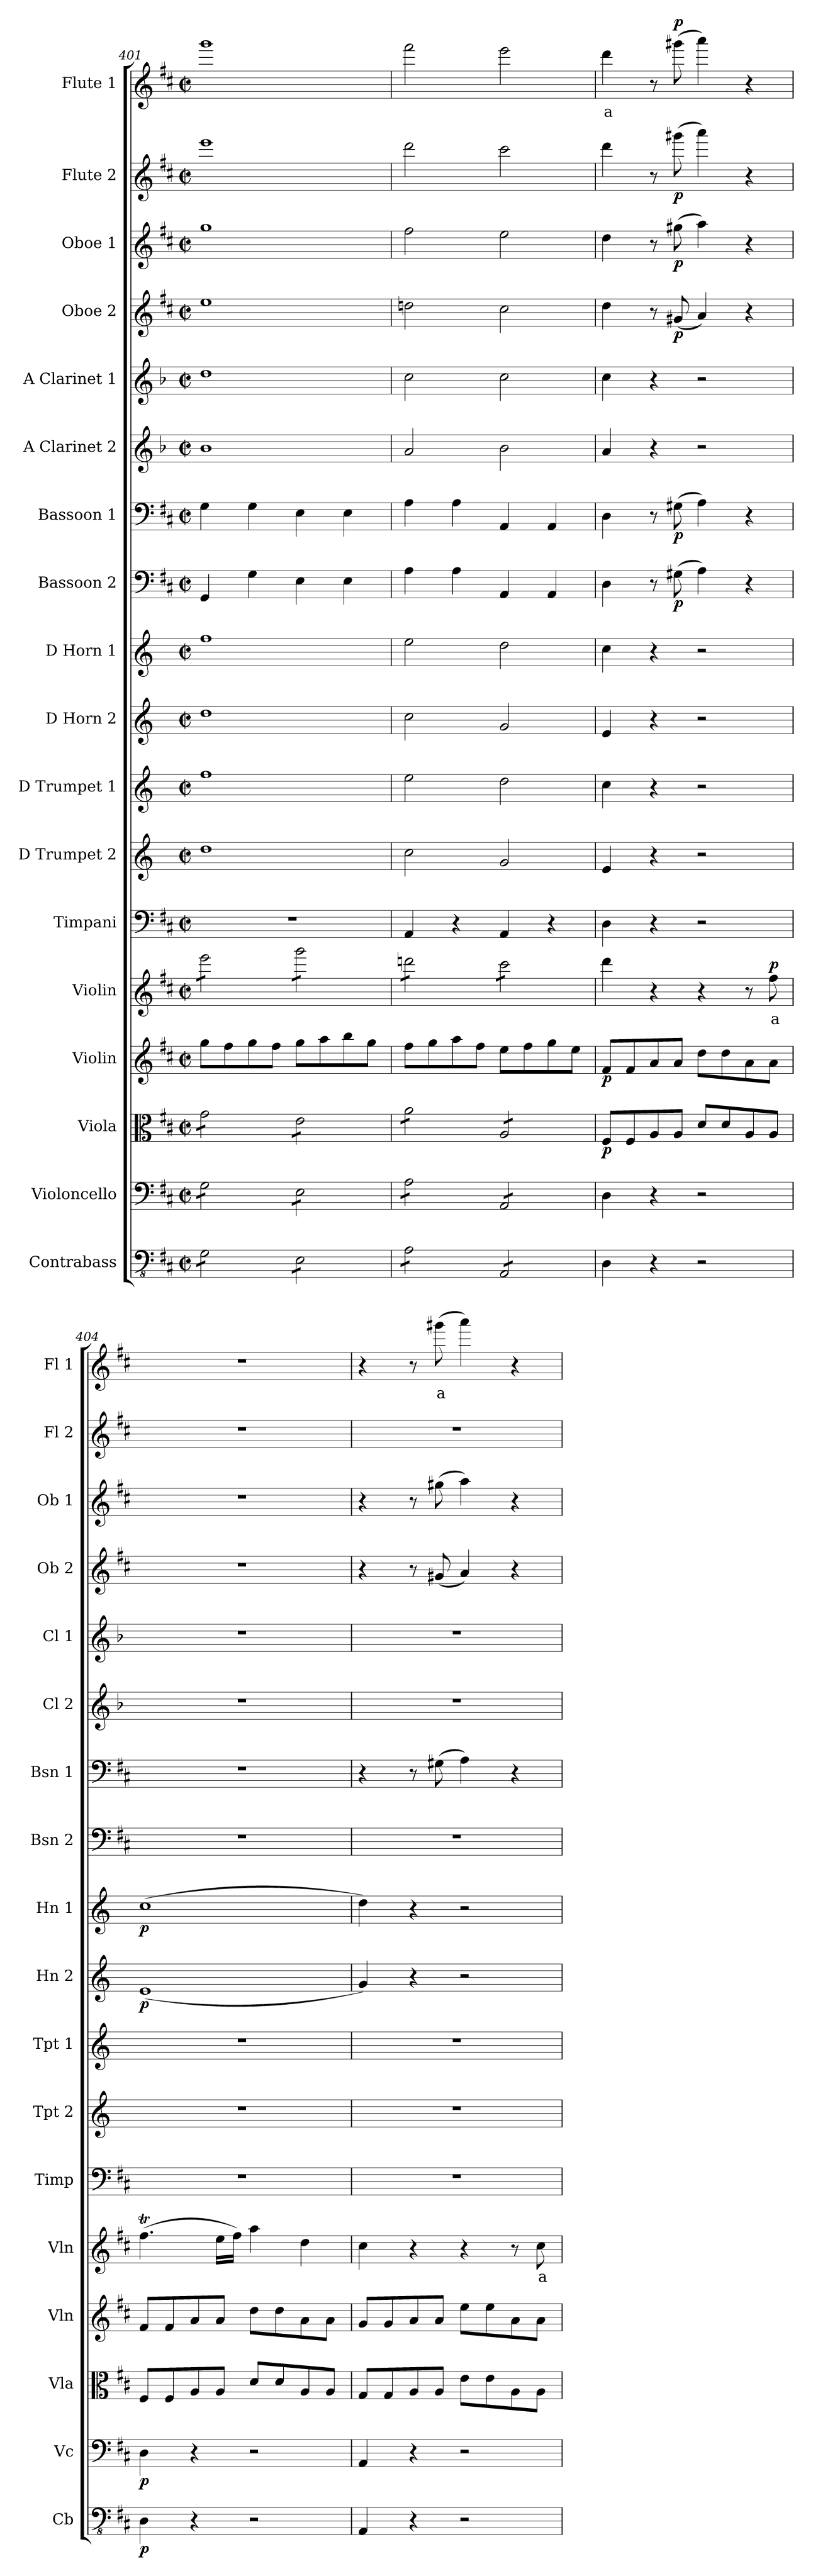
**kern	**dynam	**kern	**dynam	**kern	**dynam	**kern	**dynam	**kern	**text	**dynam	**kern	**kern	**kern	**kern	**dynam	**kern	**dynam	**kern	**dynam	**kern	**dynam	**kern	**kern	**kern	**dynam	**kern	**dynam	**kern	**dynam	**kern	**text	**dynam
*part18	*part18	*part17	*part17	*part16	*part16	*part15	*part15	*part14	*part14	*part14	*part13	*part12	*part11	*part10	*part10	*part9	*part9	*part8	*part8	*part7	*part7	*part6	*part5	*part4	*part4	*part3	*part3	*part2	*part2	*part1	*part1	*part1
*staff18	*staff18	*staff17	*staff17	*staff16	*staff16	*staff15	*staff15	*staff14	*staff14	*staff14	*staff13	*staff12	*staff11	*staff10	*staff10	*staff9	*staff9	*staff8	*staff8	*staff7	*staff7	*staff6	*staff5	*staff4	*staff4	*staff3	*staff3	*staff2	*staff2	*staff1	*staff1	*staff1
*I"Contrabass	*	*I"Violoncello	*	*I"Viola	*	*I"Violin	*	*I"Violin	*	*	*I"Timpani	*I"D Trumpet 2	*I"D Trumpet 1	*I"D Horn 2	*	*I"D Horn 1	*	*I"Bassoon 2	*	*I"Bassoon 1	*	*I"A Clarinet 2	*I"A Clarinet 1	*I"Oboe 2	*	*I"Oboe 1	*	*I"Flute 2	*	*I"Flute 1	*	*
*I'Cb	*	*I'Vc	*	*I'Vla	*	*I'Vln	*	*I'Vln	*	*	*I'Timp	*I'Tpt 2	*I'Tpt 1	*I'Hn 2	*	*I'Hn 1	*	*I'Bsn 2	*	*I'Bsn 1	*	*I'Cl 2	*I'Cl 1	*I'Ob 2	*	*I'Ob 1	*	*I'Fl 2	*	*I'Fl 1	*	*
*clefFv4	*	*clefF4	*	*clefC3	*	*clefG2	*	*clefG2	*	*	*clefF4	*clefG2	*clefG2	*clefG2	*	*clefG2	*	*clefF4	*	*clefF4	*	*clefG2	*clefG2	*clefG2	*	*clefG2	*	*clefG2	*	*clefG2	*	*
*	*	*	*	*	*	*	*	*	*	*	*	*ITrd-1c-2	*ITrd-1c-2	*ITrd6c10	*	*ITrd6c10	*	*	*	*	*	*ITrd2c3	*ITrd2c3	*	*	*	*	*	*	*	*	*
*k[f#c#]	*	*k[f#c#]	*	*k[f#c#]	*	*k[f#c#]	*	*k[f#c#]	*	*	*k[f#c#]	*k[f#c#]	*k[f#c#]	*k[f#c#]	*	*k[f#c#]	*	*k[f#c#]	*	*k[f#c#]	*	*k[f#c#]	*k[f#c#]	*k[f#c#]	*	*k[f#c#]	*	*k[f#c#]	*	*k[f#c#]	*	*
*M2/2	*	*M2/2	*	*M2/2	*	*M2/2	*	*M2/2	*	*	*M2/2	*M2/2	*M2/2	*M2/2	*	*M2/2	*	*M2/2	*	*M2/2	*	*M2/2	*M2/2	*M2/2	*	*M2/2	*	*M2/2	*	*M2/2	*	*
*met(c|)	*	*met(c|)	*	*met(c|)	*	*met(c|)	*	*met(c|)	*	*	*met(c|)	*met(c|)	*met(c|)	*met(c|)	*	*met(c|)	*	*met(c|)	*	*met(c|)	*	*met(c|)	*met(c|)	*met(c|)	*	*met(c|)	*	*met(c|)	*	*met(c|)	*	*
=401	=401	=401	=401	=401	=401	=401	=401	=401	=401	=401	=401	=401	=401	=401	=401	=401	=401	=401	=401	=401	=401	=401	=401	=401	=401	=401	=401	=401	=401	=401	=401	=401
*tremolo	*	*	*	*	*	*	*	*	*	*	*	*	*	*	*	*	*	*	*	*	*	*	*	*	*	*	*	*	*	*	*	*
*	*	*tremolo	*	*	*	*	*	*	*	*	*	*	*	*	*	*	*	*	*	*	*	*	*	*	*	*	*	*	*	*	*	*
*	*	*	*	*tremolo	*	*	*	*	*	*	*	*	*	*	*	*	*	*	*	*	*	*	*	*	*	*	*	*	*	*	*	*
*	*	*	*	*	*	*	*	*tremolo	*	*	*	*	*	*	*	*	*	*	*	*	*	*	*	*	*	*	*	*	*	*	*	*
8GG\L	.	8G\L	.	8g\L	.	8gg\L	.	8eee\L	.	.	1r	1ee	1gg	1e	.	1g	.	4GG/	.	4G\	.	1g	1b	1ee	.	1gg	.	1eee	.	1ggg	.	.
8GG\	.	8G\	.	8g\	.	8ff#\	.	8eee\	.	.	.	.	.	.	.	.	.	.	.	.	.	.	.	.	.	.	.	.	.	.	.	.
8GG\	.	8G\	.	8g\	.	8gg\	.	8eee\	.	.	.	.	.	.	.	.	.	4G\	.	4G\	.	.	.	.	.	.	.	.	.	.	.	.
8GG\J	.	8G\J	.	8g\J	.	8ff#\J	.	8eee\J	.	.	.	.	.	.	.	.	.	.	.	.	.	.	.	.	.	.	.	.	.	.	.	.
8EE\L	.	8E\L	.	8e\L	.	8gg\L	.	8ggg\L	.	.	.	.	.	.	.	.	.	4E\	.	4E\	.	.	.	.	.	.	.	.	.	.	.	.
8EE\	.	8E\	.	8e\	.	8aa\	.	8ggg\	.	.	.	.	.	.	.	.	.	.	.	.	.	.	.	.	.	.	.	.	.	.	.	.
8EE\	.	8E\	.	8e\	.	8bb\	.	8ggg\	.	.	.	.	.	.	.	.	.	4E\	.	4E\	.	.	.	.	.	.	.	.	.	.	.	.
8EE\J	.	8E\J	.	8e\J	.	8gg\J	.	8ggg\J	.	.	.	.	.	.	.	.	.	.	.	.	.	.	.	.	.	.	.	.	.	.	.	.
=402	=402	=402	=402	=402	=402	=402	=402	=402	=402	=402	=402	=402	=402	=402	=402	=402	=402	=402	=402	=402	=402	=402	=402	=402	=402	=402	=402	=402	=402	=402	=402	=402
8AA\L	.	8A\L	.	8a\L	.	8ff#\L	.	8dddn\L	.	.	4AA/	2dd\	2ff#\	2d\	.	2f#\	.	4A\	.	4A\	.	2f#/	2a\	2ddn\	.	2ff#\	.	2ddd\	.	2fff#\	.	.
8AA\	.	8A\	.	8a\	.	8gg\	.	8dddn\	.	.	.	.	.	.	.	.	.	.	.	.	.	.	.	.	.	.	.	.	.	.	.	.
8AA\	.	8A\	.	8a\	.	8aa\	.	8dddn\	.	.	4r	.	.	.	.	.	.	4A\	.	4A\	.	.	.	.	.	.	.	.	.	.	.	.
8AA\J	.	8A\J	.	8a\J	.	8ff#\J	.	8dddn\J	.	.	.	.	.	.	.	.	.	.	.	.	.	.	.	.	.	.	.	.	.	.	.	.
8AAA/L	.	8AA/L	.	8A/L	.	8ee\L	.	8ccc#\L	.	.	4AA/	2a/	2ee\	2A/	.	2e\	.	4AA/	.	4AA/	.	2g\	2a\	2cc#\	.	2ee\	.	2ccc#\	.	2eee\	.	.
8AAA/	.	8AA/	.	8A/	.	8ff#\	.	8ccc#\	.	.	.	.	.	.	.	.	.	.	.	.	.	.	.	.	.	.	.	.	.	.	.	.
8AAA/	.	8AA/	.	8A/	.	8gg\	.	8ccc#\	.	.	4r	.	.	.	.	.	.	4AA/	.	4AA/	.	.	.	.	.	.	.	.	.	.	.	.
8AAA/J	.	8AA/J	.	8A/J	.	8ee\J	.	8ccc#\J	.	.	.	.	.	.	.	.	.	.	.	.	.	.	.	.	.	.	.	.	.	.	.	.
*	*	*	*	*	*	*	*	*Xtremolo	*	*	*	*	*	*	*	*	*	*	*	*	*	*	*	*	*	*	*	*	*	*	*	*
*	*	*	*	*Xtremolo	*	*	*	*	*	*	*	*	*	*	*	*	*	*	*	*	*	*	*	*	*	*	*	*	*	*	*	*
*	*	*Xtremolo	*	*	*	*	*	*	*	*	*	*	*	*	*	*	*	*	*	*	*	*	*	*	*	*	*	*	*	*	*	*
*Xtremolo	*	*	*	*	*	*	*	*	*	*	*	*	*	*	*	*	*	*	*	*	*	*	*	*	*	*	*	*	*	*	*	*
=403	=403	=403	=403	=403	=403	=403	=403	=403	=403	=403	=403	=403	=403	=403	=403	=403	=403	=403	=403	=403	=403	=403	=403	=403	=403	=403	=403	=403	=403	=403	=403	=403
!	!	!	!	!	!LO:DY:b	!	!LO:DY:b	!	!	!	!	!	!	!	!	!	!	!	!	!	!	!	!	!	!	!	!	!	!	!	!LO:LY:b:color=#FF0000	!
4DD\	.	4D\	.	8F#/L	p	8f#/L	p	4ddd\	.	.	4D\	4f#/	4dd\	4F#/	.	4d\	.	4D\	.	4D\	.	4f#/	4a\	4dd\	.	4dd\	.	4ddd\	.	4ddd\	a	.
.	.	.	.	8F#/	.	8f#/	.	.	.	.	.	.	.	.	.	.	.	.	.	.	.	.	.	.	.	.	.	.	.	.	.	.
4r	.	4r	.	8A/	.	8a/	.	4r	.	.	4r	4r	4r	4r	.	4r	.	8r	.	8r	.	4r	4r	8r	.	8r	.	8r	.	8r	.	.
!	!	!	!	!	!	!	!	!	!	!	!	!	!	!	!	!	!	!	!LO:DY:b	!	!LO:DY:b	!	!	!	!LO:DY:b	!	!LO:DY:b	!	!LO:DY:b	!	!	!LO:DY:b
.	.	.	.	8A/J	.	8a/J	.	.	.	.	.	.	.	.	.	.	.	(>8G#X\	p	(>8G#X\	p	.	.	(<8g#X/	p	(>8gg#X\	p	(>8ggg#X\	p	(>8ggg#X\	.	p
2r	.	2r	.	8d/L	.	8dd\L	.	4r	.	.	2r	2r	2r	2r	.	2r	.	4A\)	.	4A\)	.	2r	2r	4a/)	.	4aa\)	.	4aaa\)	.	4aaa\)	.	.
.	.	.	.	8d/	.	8dd\	.	.	.	.	.	.	.	.	.	.	.	.	.	.	.	.	.	.	.	.	.	.	.	.	.	.
.	.	.	.	8A/	.	8a\	.	8r	.	.	.	.	.	.	.	.	.	4r	.	4r	.	.	.	4r	.	4r	.	4r	.	4r	.	.
!	!	!	!	!	!	!	!	!	!LO:LY:b:color=#FF0000	!LO:DY:b	!	!	!	!	!	!	!	!	!	!	!	!	!	!	!	!	!	!	!	!	!	!
.	.	.	.	8A/J	.	8a\J	.	8ff#\	a	p	.	.	.	.	.	.	.	.	.	.	.	.	.	.	.	.	.	.	.	.	.	.
=404	=404	=404	=404	=404	=404	=404	=404	=404	=404	=404	=404	=404	=404	=404	=404	=404	=404	=404	=404	=404	=404	=404	=404	=404	=404	=404	=404	=404	=404	=404	=404	=404
!	!LO:DY:b	!	!LO:DY:b	!	!	!	!	!	!	!	!	!	!	!	!LO:DY:b	!	!LO:DY:b	!	!	!	!	!	!	!	!	!	!	!	!	!	!	!
4DD\	p	4D\	p	8F#/L	.	8f#/L	.	(>4.ff#t\	.	.	1r	1r	1r	(<1F#	p	(>1d	p	1r	.	1r	.	1r	1r	1r	.	1r	.	1r	.	1r	.	.
.	.	.	.	8F#/	.	8f#/	.	.	.	.	.	.	.	.	.	.	.	.	.	.	.	.	.	.	.	.	.	.	.	.	.	.
4r	.	4r	.	8A/	.	8a/	.	.	.	.	.	.	.	.	.	.	.	.	.	.	.	.	.	.	.	.	.	.	.	.	.	.
.	.	.	.	8A/J	.	8a/J	.	16ee\LL	.	.	.	.	.	.	.	.	.	.	.	.	.	.	.	.	.	.	.	.	.	.	.	.
.	.	.	.	.	.	.	.	16ff#\JJ)	.	.	.	.	.	.	.	.	.	.	.	.	.	.	.	.	.	.	.	.	.	.	.	.
2r	.	2r	.	8d/L	.	8dd\L	.	4aa\	.	.	.	.	.	.	.	.	.	.	.	.	.	.	.	.	.	.	.	.	.	.	.	.
.	.	.	.	8d/	.	8dd\	.	.	.	.	.	.	.	.	.	.	.	.	.	.	.	.	.	.	.	.	.	.	.	.	.	.
.	.	.	.	8A/	.	8a\	.	4dd\	.	.	.	.	.	.	.	.	.	.	.	.	.	.	.	.	.	.	.	.	.	.	.	.
.	.	.	.	8A/J	.	8a\J	.	.	.	.	.	.	.	.	.	.	.	.	.	.	.	.	.	.	.	.	.	.	.	.	.	.
=405	=405	=405	=405	=405	=405	=405	=405	=405	=405	=405	=405	=405	=405	=405	=405	=405	=405	=405	=405	=405	=405	=405	=405	=405	=405	=405	=405	=405	=405	=405	=405	=405
4AAA/	.	4AA/	.	8G/L	.	8g/L	.	4cc#\	.	.	1r	1r	1r	4A/)	.	4e\)	.	1r	.	4r	.	1r	1r	4r	.	4r	.	1r	.	4r	.	.
.	.	.	.	8G/	.	8g/	.	.	.	.	.	.	.	.	.	.	.	.	.	.	.	.	.	.	.	.	.	.	.	.	.	.
4r	.	4r	.	8A/	.	8a/	.	4r	.	.	.	.	.	4r	.	4r	.	.	.	8r	.	.	.	8r	.	8r	.	.	.	8r	.	.
!	!	!	!	!	!	!	!	!	!	!	!	!	!	!	!	!	!	!	!	!	!	!	!	!	!	!	!	!	!	!	!LO:LY:b:color=#FF0000	!
.	.	.	.	8A/J	.	8a/J	.	.	.	.	.	.	.	.	.	.	.	.	.	(>8G#X\	.	.	.	(<8g#X/	.	(>8gg#X\	.	.	.	(>8ggg#X\	a	.
2r	.	2r	.	8e\L	.	8ee\L	.	4r	.	.	.	.	.	2r	.	2r	.	.	.	4A\)	.	.	.	4a/)	.	4aa\)	.	.	.	4aaa\)	.	.
.	.	.	.	8e\	.	8ee\	.	.	.	.	.	.	.	.	.	.	.	.	.	.	.	.	.	.	.	.	.	.	.	.	.	.
.	.	.	.	8A\	.	8a\	.	8r	.	.	.	.	.	.	.	.	.	.	.	4r	.	.	.	4r	.	4r	.	.	.	4r	.	.
!	!	!	!	!	!	!	!	!	!LO:LY:b:color=#FF0000	!	!	!	!	!	!	!	!	!	!	!	!	!	!	!	!	!	!	!	!	!	!	!
.	.	.	.	8A\J	.	8a\J	.	8cc#\	a	.	.	.	.	.	.	.	.	.	.	.	.	.	.	.	.	.	.	.	.	.	.	.
=	=	=	=	=	=	=	=	=	=	=	=	=	=	=	=	=	=	=	=	=	=	=	=	=	=	=	=	=	=	=	=	=
*-	*-	*-	*-	*-	*-	*-	*-	*-	*-	*-	*-	*-	*-	*-	*-	*-	*-	*-	*-	*-	*-	*-	*-	*-	*-	*-	*-	*-	*-	*-	*-	*-
